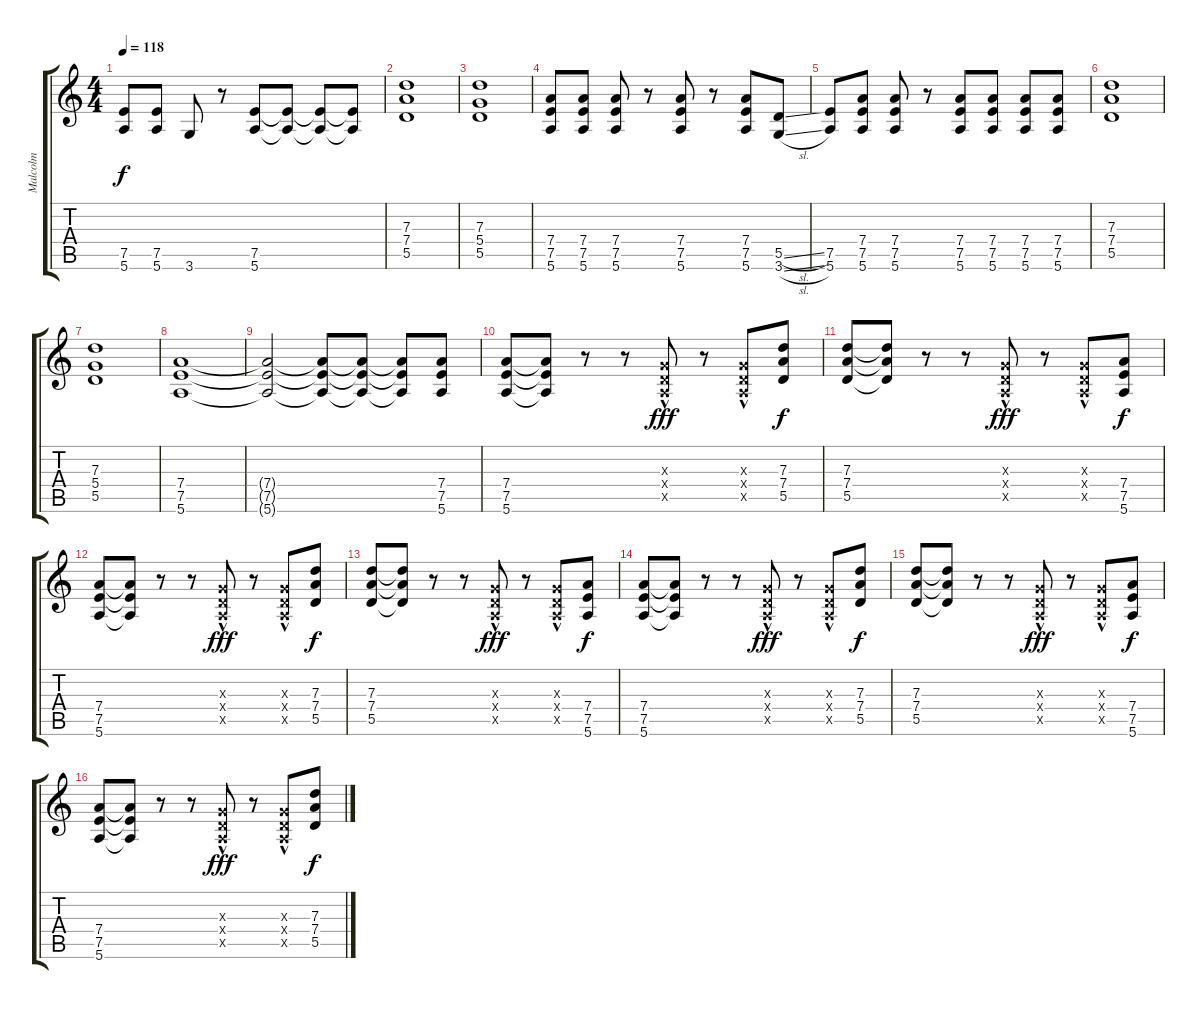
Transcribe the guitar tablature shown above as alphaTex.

\track ("Malcolm" "Malcolm") {instrument overdrivenguitar}
\staff {score tabs}
\tuning (E4 B3 G3 D3 A2 E2) {hide}
\ts (4 4)
\tempo 118
\clef g2
\ks c
(7.5 5.6).8{dy f} (7.5 5.6).8 3.6.8 r.8 (7.5 5.6).8 (7.5{t} 5.6{t}).8 (7.5{t} 5.6{t}).8 (7.5{t} 5.6{t}).8 |
(7.3 7.4 5.5).1 |
(7.3 5.4 5.5).1 |
(7.4 7.5 5.6).8 (7.4 7.5 5.6).8 (7.4 7.5 5.6).8 r.8 (7.4 7.5 5.6).8 r.8 (7.4 7.5 5.6).8 (5.5{sl} 3.6{sl}).8 |
(7.5 5.6).8 (7.4 7.5 5.6).8 (7.4 7.5 5.6).8 r.8 (7.4 7.5 5.6).8 (7.4 7.5 5.6).8 (7.4 7.5 5.6).8 (7.4 7.5 5.6).8 |
(7.3 7.4 5.5).1 |
(7.3 5.4 5.5).1 |
(7.4 7.5 5.6).1 |
(7.4{t} 7.5{t} 5.6{t}).2 (7.4{t} 7.5{t} 5.6{t}).8 (7.4{t} 7.5{t} 5.6{t}).8 (7.4{t} 7.5{t} 5.6{t}).8 (7.4 7.5 5.6).8 |
(7.4 7.5 5.6).8 (7.4{t} 7.5{t} 5.6{t}).8 r.8 r.8 (0.3{hac x} 0.4{hac x} 0.5{hac x}).8{dy fff} r.8 (0.3{hac x} 0.4{hac x} 0.5{hac x}).8 (7.3 7.4 5.5).8{dy f} |
(7.3 7.4 5.5).8 (7.3{t} 7.4{t} 5.5{t}).8 r.8 r.8 (0.3{hac x} 0.4{hac x} 0.5{hac x}).8{dy fff} r.8 (0.3{hac x} 0.4{hac x} 0.5{hac x}).8 (7.4 7.5 5.6).8{dy f} |
(7.4 7.5 5.6).8 (7.4{t} 7.5{t} 5.6{t}).8 r.8 r.8 (0.3{hac x} 0.4{hac x} 0.5{hac x}).8{dy fff} r.8 (0.3{hac x} 0.4{hac x} 0.5{hac x}).8 (7.3 7.4 5.5).8{dy f} |
(7.3 7.4 5.5).8 (7.3{t} 7.4{t} 5.5{t}).8 r.8 r.8 (0.3{hac x} 0.4{hac x} 0.5{hac x}).8{dy fff} r.8 (0.3{hac x} 0.4{hac x} 0.5{hac x}).8 (7.4 7.5 5.6).8{dy f} |
(7.4 7.5 5.6).8 (7.4{t} 7.5{t} 5.6{t}).8 r.8 r.8 (0.3{hac x} 0.4{hac x} 0.5{hac x}).8{dy fff} r.8 (0.3{hac x} 0.4{hac x} 0.5{hac x}).8 (7.3 7.4 5.5).8{dy f} |
(7.3 7.4 5.5).8 (7.3{t} 7.4{t} 5.5{t}).8 r.8 r.8 (0.3{hac x} 0.4{hac x} 0.5{hac x}).8{dy fff} r.8 (0.3{hac x} 0.4{hac x} 0.5{hac x}).8 (7.4 7.5 5.6).8{dy f} |
(7.4 7.5 5.6).8 (7.4{t} 7.5{t} 5.6{t}).8 r.8 r.8 (0.3{hac x} 0.4{hac x} 0.5{hac x}).8{dy fff} r.8 (0.3{hac x} 0.4{hac x} 0.5{hac x}).8 (7.3 7.4 5.5).8{dy f}
